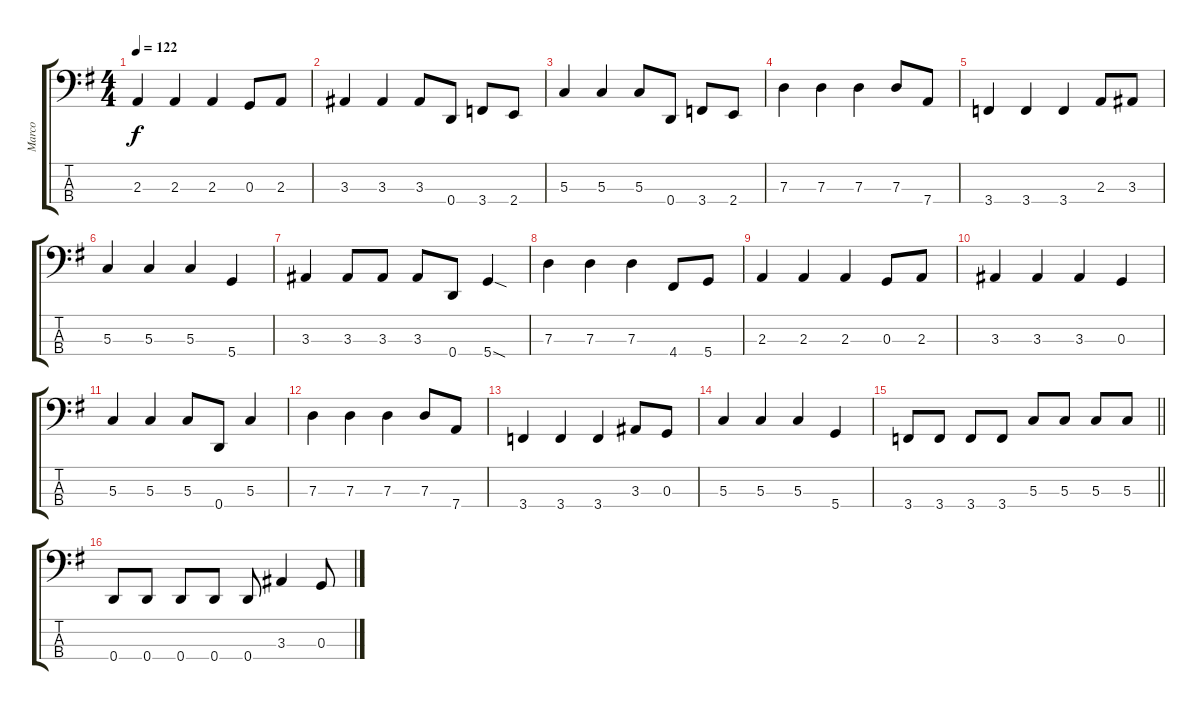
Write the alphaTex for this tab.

\track ("Marco" "Marco") {instrument electricbassfinger}
\staff {score tabs}
\tuning (F2 C2 G1 D1) {hide}
\ts (4 4)
\tempo 122
\clef f4
\ks g
2.3.4{dy f} 2.3.4 2.3.4 0.3.8 2.3.8 |
3.3.4 3.3.4 3.3.8 0.4.8 3.4.8 2.4.8 |
5.3.4 5.3.4 5.3.8 0.4.8 3.4.8 2.4.8 |
7.3.4 7.3.4 7.3.4 7.3.8 7.4.8 |
3.4.4 3.4.4 3.4.4 2.3.8 3.3.8 |
5.3.4 5.3.4 5.3.4 5.4.4 |
3.3.4 3.3.8 3.3.8 3.3.8 0.4.8 5.4{sod}.4 |
7.3.4 7.3.4 7.3.4 4.4.8 5.4.8 |
2.3.4 2.3.4 2.3.4 0.3.8 2.3.8 |
3.3.4 3.3.4 3.3.4 0.3.4 |
5.3.4 5.3.4 5.3.8 0.4.8 5.3.4 |
7.3.4 7.3.4 7.3.4 7.3.8 7.4.8 |
3.4.4 3.4.4 3.4.4 3.3.8 0.3.8 |
5.3.4 5.3.4 5.3.4 5.4.4 |
\barLineRight lightlight
3.4.8 3.4.8 3.4.8 3.4.8 5.3.8 5.3.8 5.3.8 5.3.8 |
0.4.8 0.4.8 0.4.8 0.4.8 0.4.8 3.3.4 0.3.8
